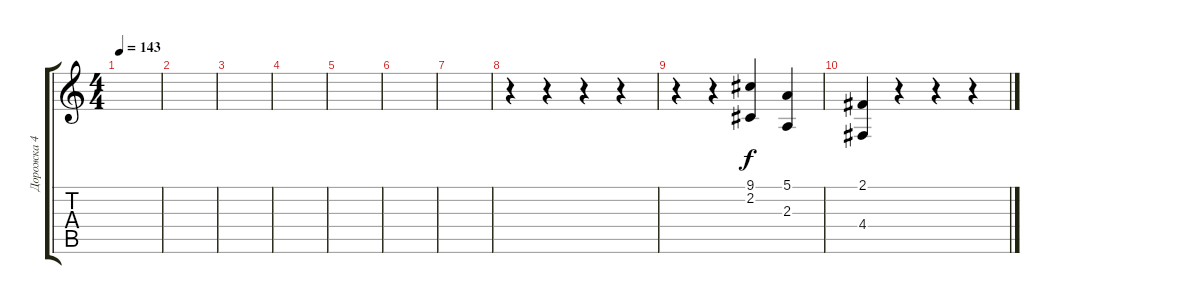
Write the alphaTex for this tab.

\track ("Дорожка 4" "Дорожка 4") {instrument pizzicatostrings}
\staff {score tabs}
\tuning (E4 B3 G3 D3 A2 E2) {hide}
\ts (4 4)
\tempo 143
\clef g2
\ks c
|
|
|
|
|
|
|
r.4{instrument pizzicatostrings} r.4 r.4 r.4 |
r.4 r.4 (9.1 2.2).4 (5.1 2.3).4 |
(2.1 4.4).4 r.4 r.4 r.4
